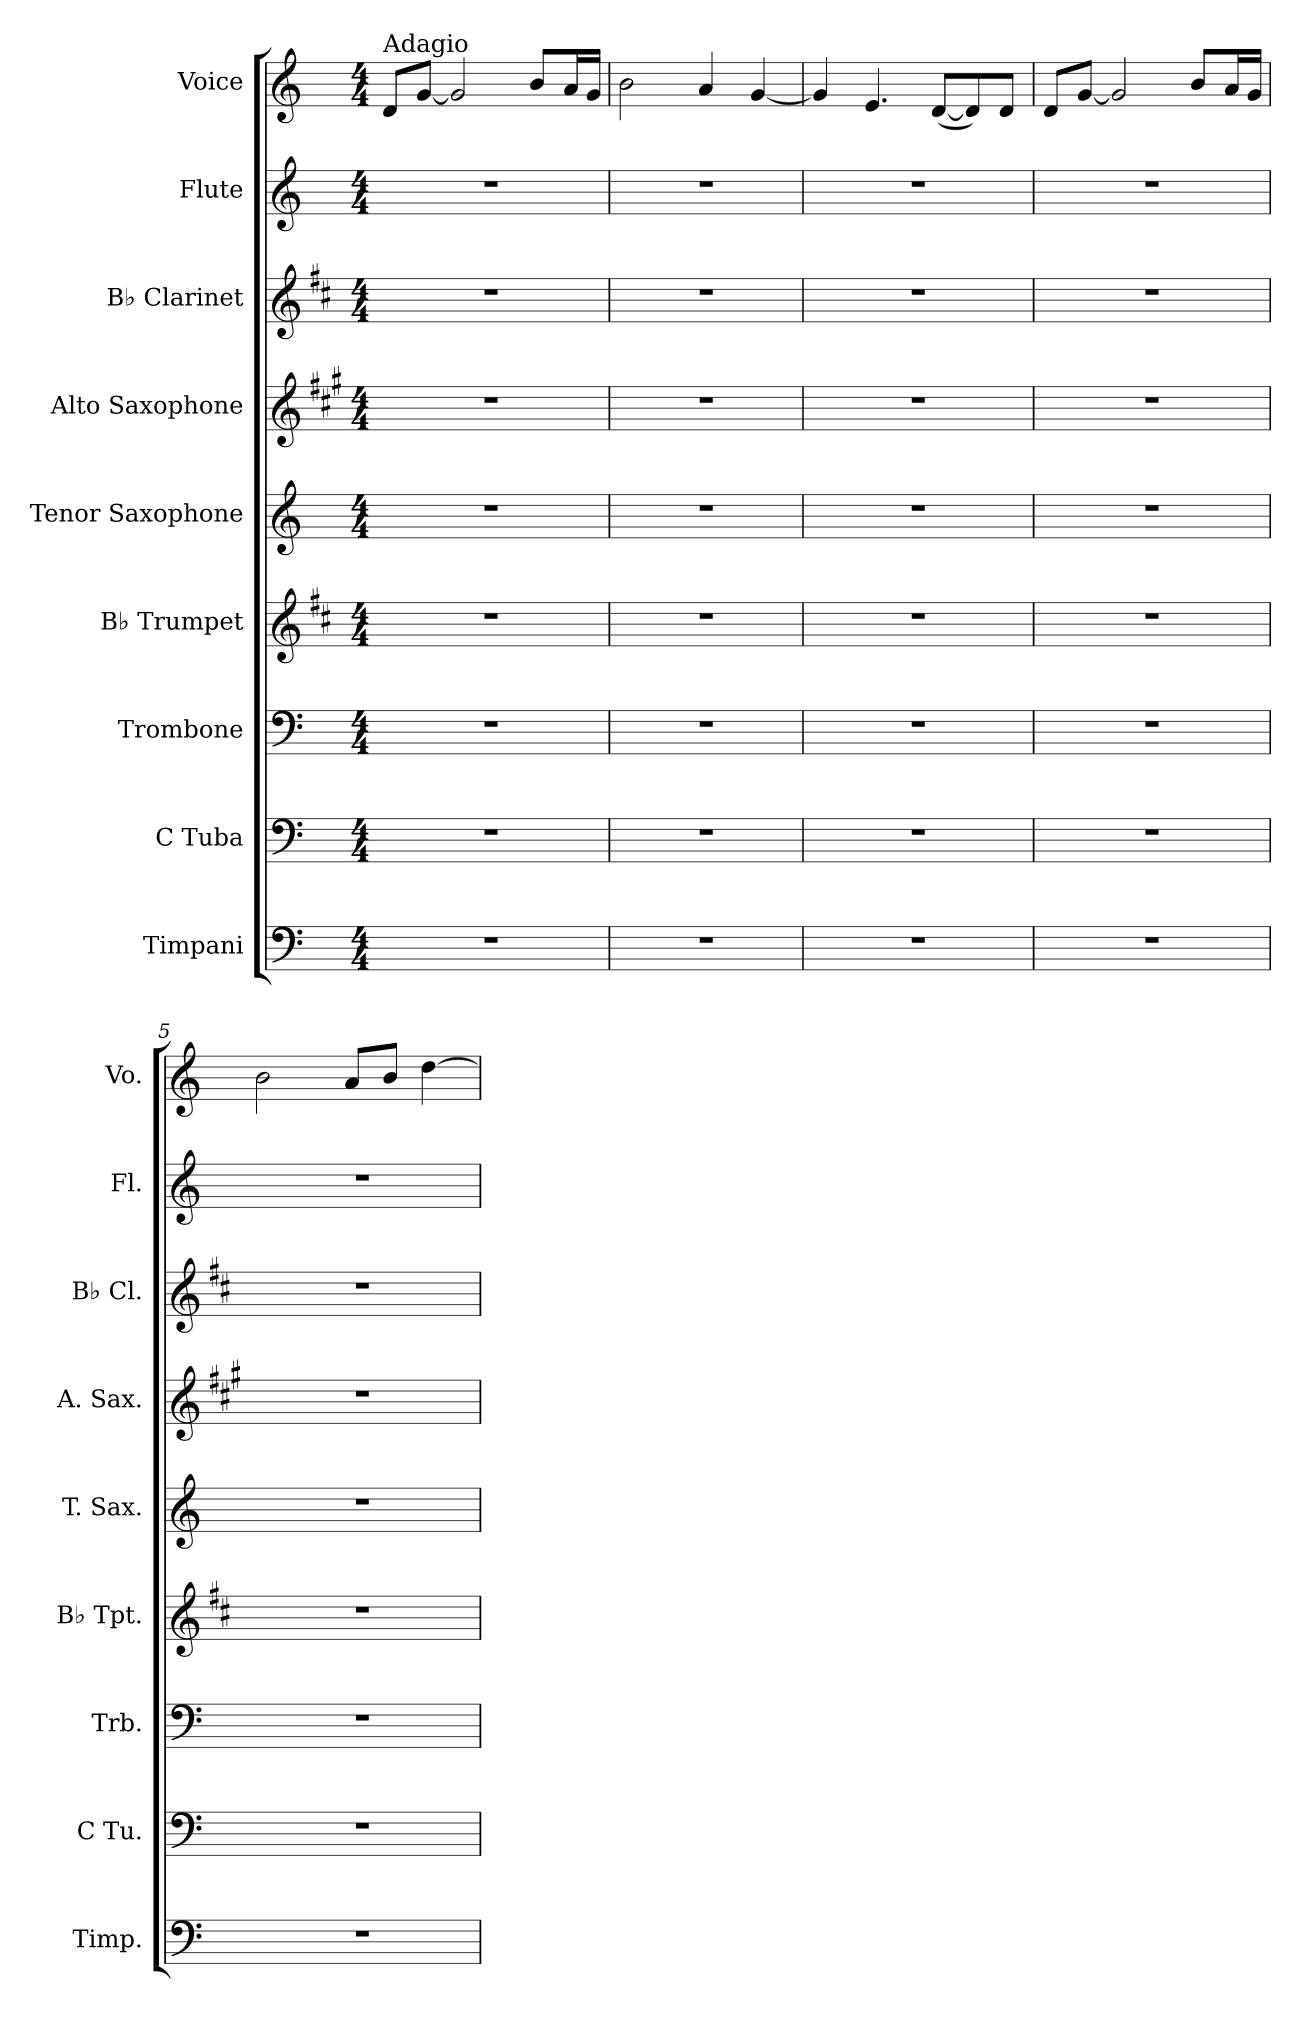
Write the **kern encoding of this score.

**kern	**kern	**kern	**kern	**kern	**kern	**kern	**kern	**kern
*part9	*part8	*part7	*part6	*part5	*part4	*part3	*part2	*part1
*staff9	*staff8	*staff7	*staff6	*staff5	*staff4	*staff3	*staff2	*staff1
*I"Timpani	*I"C Tuba	*I"Trombone	*I"B♭ Trumpet	*I"Tenor Saxophone	*I"Alto Saxophone	*I"B♭ Clarinet	*I"Flute	*I"Voice
*I'Timp.	*I'C Tu.	*I'Trb.	*I'B♭ Tpt.	*I'T. Sax.	*I'A. Sax.	*I'B♭ Cl.	*I'Fl.	*I'Vo.
*clefF4	*clefF4	*clefF4	*clefG2	*clefG2	*clefG2	*clefG2	*clefG2	*clefG2
*	*	*	*ITrd1c2	*ITrd8c14	*ITrd5c9	*ITrd1c2	*	*
*k[]	*k[]	*k[]	*k[]	*k[]	*k[]	*k[]	*k[]	*k[]
*C:	*C:	*C:	*C:	*C:	*C:	*C:	*C:	*C:
*M4/4	*M4/4	*M4/4	*M4/4	*M4/4	*M4/4	*M4/4	*M4/4	*M4/4
=1	=1	=1	=1	=1	=1	=1	=1	=1
!	!	!	!	!	!	!	!	!LO:TX:a:t=Adagio
1r	1r	1r	1r	1r	1r	1r	1r	8d/L
.	.	.	.	.	.	.	.	[8g/J
.	.	.	.	.	.	.	.	2g/]
.	.	.	.	.	.	.	.	8b/L
.	.	.	.	.	.	.	.	16a/L
.	.	.	.	.	.	.	.	16g/JJ
=2	=2	=2	=2	=2	=2	=2	=2	=2
1r	1r	1r	1r	1r	1r	1r	1r	2b\
.	.	.	.	.	.	.	.	4a/
.	.	.	.	.	.	.	.	[4g/
=3	=3	=3	=3	=3	=3	=3	=3	=3
1r	1r	1r	1r	1r	1r	1r	1r	4g/]
.	.	.	.	.	.	.	.	4.e/
.	.	.	.	.	.	.	.	([8d/L
.	.	.	.	.	.	.	.	8d/])
.	.	.	.	.	.	.	.	8d/J
=4	=4	=4	=4	=4	=4	=4	=4	=4
1r	1r	1r	1r	1r	1r	1r	1r	8d/L
.	.	.	.	.	.	.	.	[8g/J
.	.	.	.	.	.	.	.	2g/]
.	.	.	.	.	.	.	.	8b/L
.	.	.	.	.	.	.	.	16a/L
.	.	.	.	.	.	.	.	16g/JJ
=5	=5	=5	=5	=5	=5	=5	=5	=5
1r	1r	1r	1r	1r	1r	1r	1r	2b\
.	.	.	.	.	.	.	.	8a/L
.	.	.	.	.	.	.	.	8b/J
.	.	.	.	.	.	.	.	[4dd\
=	=	=	=	=	=	=	=	=
*-	*-	*-	*-	*-	*-	*-	*-	*-
